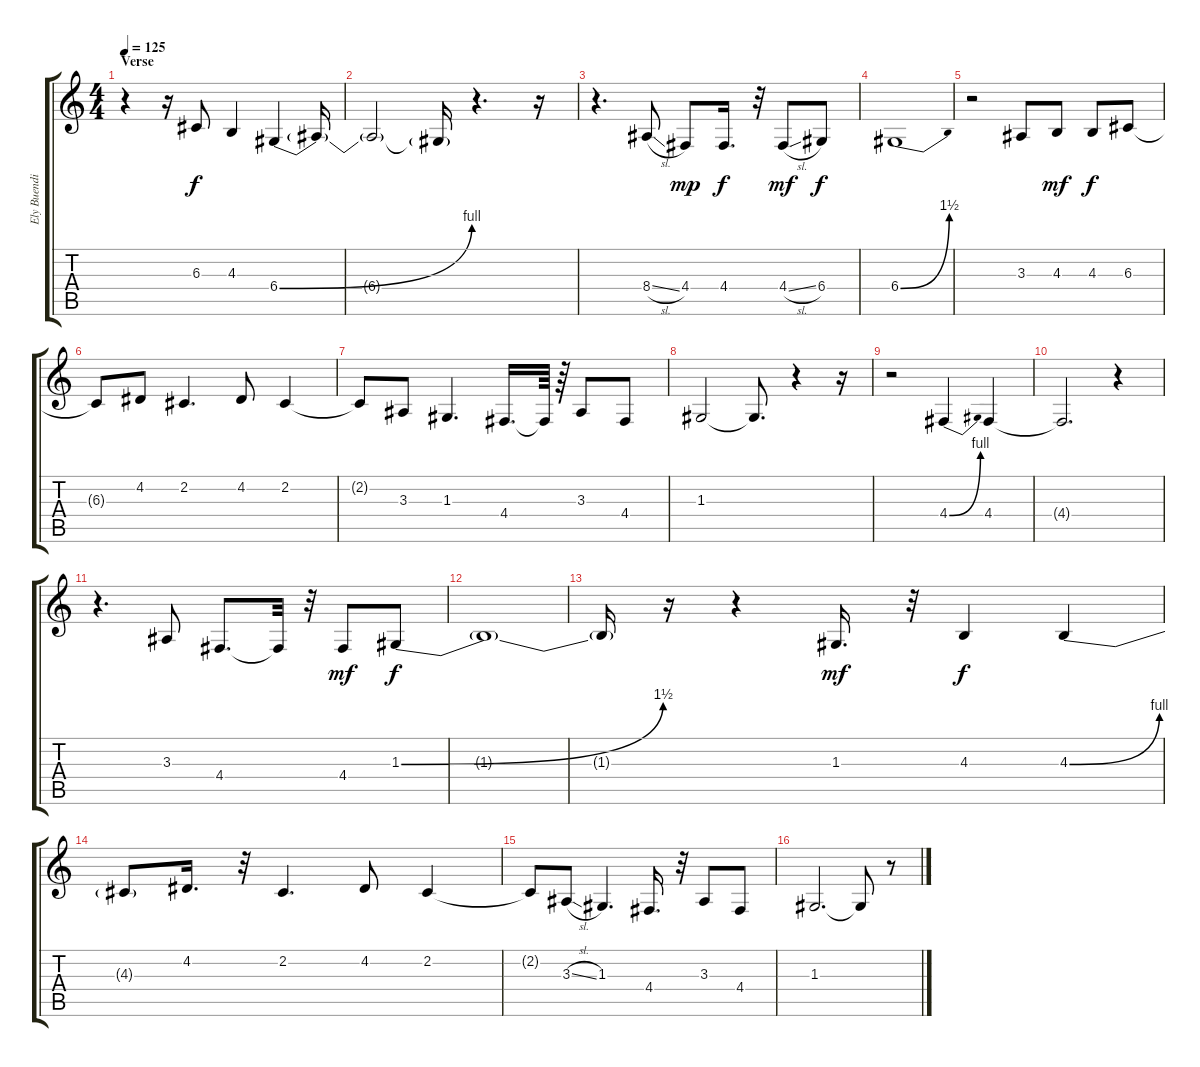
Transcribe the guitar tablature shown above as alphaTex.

\track ("Ely Buendia (Vocal)" "Ely Buendi") {instrument sopranosax}
\staff {score tabs}
\tuning (E4 B3 G3 D3 A2 E2) {hide}
\ts (4 4)
\section ("" "Verse")
\tempo 125
\clef g2
\ks c
r.4{dy f} r.16 6.3.8 4.3.4 6.4{be (bend 0 0 60 4)}.4 6.4{t}.16 |
6.4{t}.2 6.4{t}.16 r.4{d} r.16 |
r.4{d} 8.4{sl}.8 4.4.8{dy mp} 4.4.16{d dy f} r.32 4.4{sl}.8{dy mf} 6.4.8{dy f} |
6.4{be (bend 0 0 60 6)}.1 |
r.2 3.3.8 4.3.8{dy mf} 4.3.8{dy f} 6.3.8 |
6.3{t}.8 4.2.8 2.2.4{d} 4.2.8 2.2.4 |
2.2{t}.8 3.3.8 1.3.4{d} 4.4.16{d} 4.4{t}.64 r.64 3.3.8 4.4.8 |
1.3.2 1.3{t}.8{d} r.4 r.16 |
r.2 4.4{be (bend 0 0 60 4)}.4 4.4.4 |
4.4{t}.2{d} r.4 |
r.4{d} 3.3.8 4.4.8{d} 4.4{t}.32 r.32 4.4.8{dy mf} 1.3{be (bend 0 0 60 6)}.8{dy f} |
1.3{t}.1 |
1.3{t}.16 r.16 r.4 1.3.16{d dy mf} r.32 4.3.4{dy f} 4.3{be (bend 0 0 60 4)}.4 |
4.3{t}.8 4.2.16{d} r.32 2.2.4{d} 4.2.8 2.2.4 |
2.2{t}.8 3.3{sl}.8 1.3.4{d} 4.4.16{d} r.32 3.3.8 4.4.8 |
1.3.2{d} 1.3{t}.8 r.8
